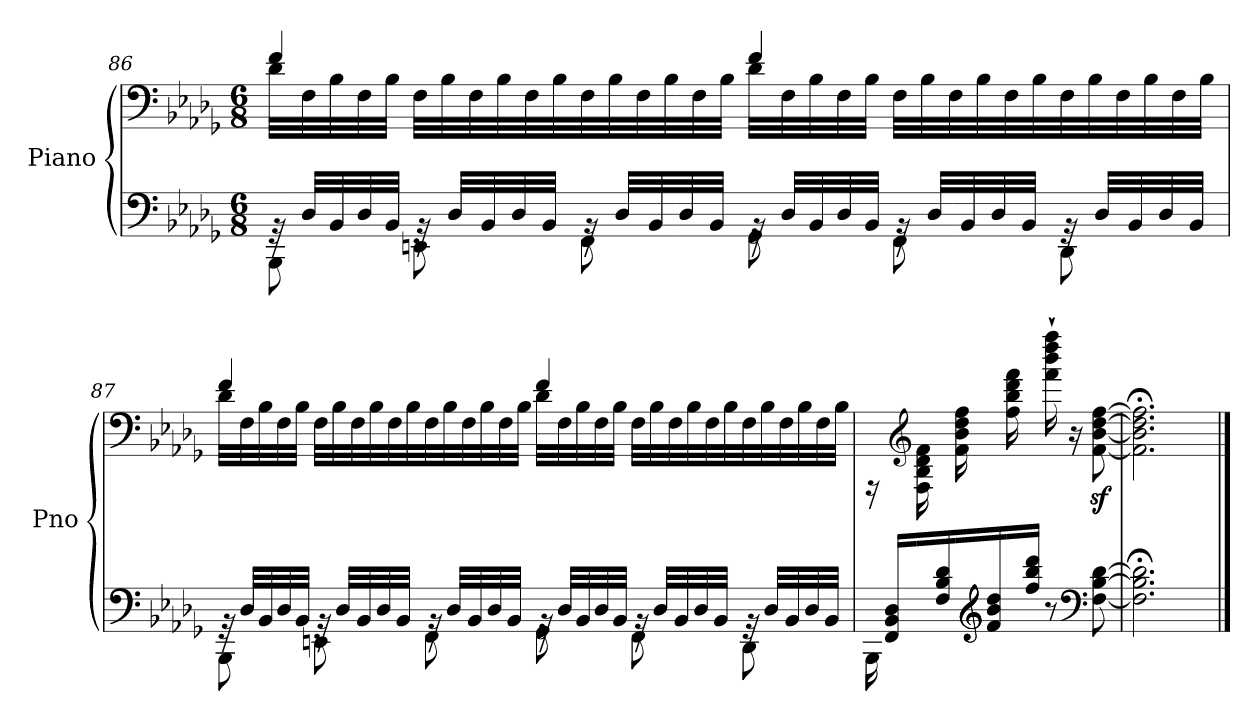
**kern	**kern
*part1	*part1
*staff2	*staff1
*I"Piano	*
*I'Pno	*
!!LO:LB:g=z
*clefF4	*clefF4
*k[b-e-a-d-g-]	*k[b-e-a-d-g-]
*M6/8	*M6/8
*Xtuplet	*Xtuplet
=86	=86
*^	*^
40rGG	8BBB-\	40d-!\LLL	4f/
40D-!/LLL	.	40F!\	.
40BB-!/	.	40B-!\	.
40D-!/	.	40F!\	.
40BB-!/JJJ	.	40B-!\JJJ	.
40rGG	8EEn\	48F!\LLL	.
.	.	48B-!\	.
40D-!/LLL	.	.	.
.	.	48F!\	.
40BB-!/	.	.	.
.	.	48B-!\	.
40D-!/	.	.	.
.	.	48F!\	.
40BB-!/JJJ	.	.	.
.	.	48B-!\	.
40rGG	8FF\	48F!\	8ryy
.	.	48B-!\	.
40D-!/LLL	.	.	.
.	.	48F!\	.
40BB-!/	.	.	.
.	.	48B-!\	.
40D-!/	.	.	.
.	.	48F!\	.
40BB-!/JJJ	.	.	.
.	.	48B-!\JJJ	.
40rGG	8GG-\	40d-!\LLL	4f/
40D-!/LLL	.	40F!\	.
40BB-!/	.	40B-!\	.
40D-!/	.	40F!\	.
40BB-!/JJJ	.	40B-!\JJJ	.
40rGG	8FF\	48F!\LLL	.
.	.	48B-!\	.
40D-!/LLL	.	.	.
.	.	48F!\	.
40BB-!/	.	.	.
.	.	48B-!\	.
40D-!/	.	.	.
.	.	48F!\	.
40BB-!/JJJ	.	.	.
.	.	48B-!\	.
40rGG	8DD-\	48F!\	8ryy
.	.	48B-!\	.
40D-!/LLL	.	.	.
.	.	48F!\	.
40BB-!/	.	.	.
.	.	48B-!\	.
40D-!/	.	.	.
.	.	48F!\	.
40BB-!/JJJ	.	.	.
.	.	48B-!\JJJ	.
!!LO:LB:g=z	!!
=87	=87	=87	=87
40rGG	8BBB-\	40d-!\LLL	4f/
40D-!/LLL	.	40F!\	.
40BB-!/	.	40B-!\	.
40D-!/	.	40F!\	.
40BB-!/JJJ	.	40B-!\JJJ	.
40rGG	8EEn\	48F!\LLL	.
.	.	48B-!\	.
40D-!/LLL	.	.	.
.	.	48F!\	.
40BB-!/	.	.	.
.	.	48B-!\	.
40D-!/	.	.	.
.	.	48F!\	.
40BB-!/JJJ	.	.	.
.	.	48B-!\	.
40rGG	8FF\	48F!\	8ryy
.	.	48B-!\	.
40D-!/LLL	.	.	.
.	.	48F!\	.
40BB-!/	.	.	.
.	.	48B-!\	.
40D-!/	.	.	.
.	.	48F!\	.
40BB-!/JJJ	.	.	.
.	.	48B-!\JJJ	.
40rGG	8GG-\	40d-!\LLL	4f/
40D-!/LLL	.	40F!\	.
40BB-!/	.	40B-!\	.
40D-!/	.	40F!\	.
40BB-!/JJJ	.	40B-!\JJJ	.
40rGG	8FF\	48F!\LLL	.
.	.	48B-!\	.
40D-!/LLL	.	.	.
.	.	48F!\	.
40BB-!/	.	.	.
.	.	48B-!\	.
40D-!/	.	.	.
.	.	48F!\	.
40BB-!/JJJ	.	.	.
.	.	48B-!\	.
40rGG	8DD-\	48F!\	8ryy
.	.	48B-!\	.
40D-!/LLL	.	.	.
.	.	48F!\	.
40BB-!/	.	.	.
.	.	48B-!\	.
40D-!/	.	.	.
.	.	48F!\	.
40BB-!/JJJ	.	.	.
.	.	48B-!\JJJ	.
*	*	*v	*v
=88	=88	=88
16ryy	16BBB-\	16rAAA
16FF/ 16BB-/ 16D-/LL	16ryy	16ryy
*	*	*clefG2
16ryy	8ryy	16F\ 16B-\ 16d-\ 16f\
16F/ 16B-/ 16d-/	.	16ryy
16ryy	16ryy	16f\ 16b-\ 16dd-\ 16ff\
*clefG2	*	*
16f/ 16b-/ 16dd-/	16ryy	16ryy
16ryy	8ryy	16ff\ 16bb-\ 16ddd-\ 16fff\
16ff/ 16bb-/ 16ddd-/JJ	.	16ryy
4ryy	8r	16fff\` 16bbb-\` 16dddd-\` 16ffff\`
.	.	16r
*clefF4	*	*
.	[8F\ [8B-\ [8d-\	[8f\z< [8b-\z< [8dd-\z< [8ff\z<
*v	*v	*
=89	=89
2.F\];< 2.B-\];< 2.d-\];<	2.f\];< 2.b-\];< 2.dd-\];< 2.ff\];<
==	==
*-	*-
